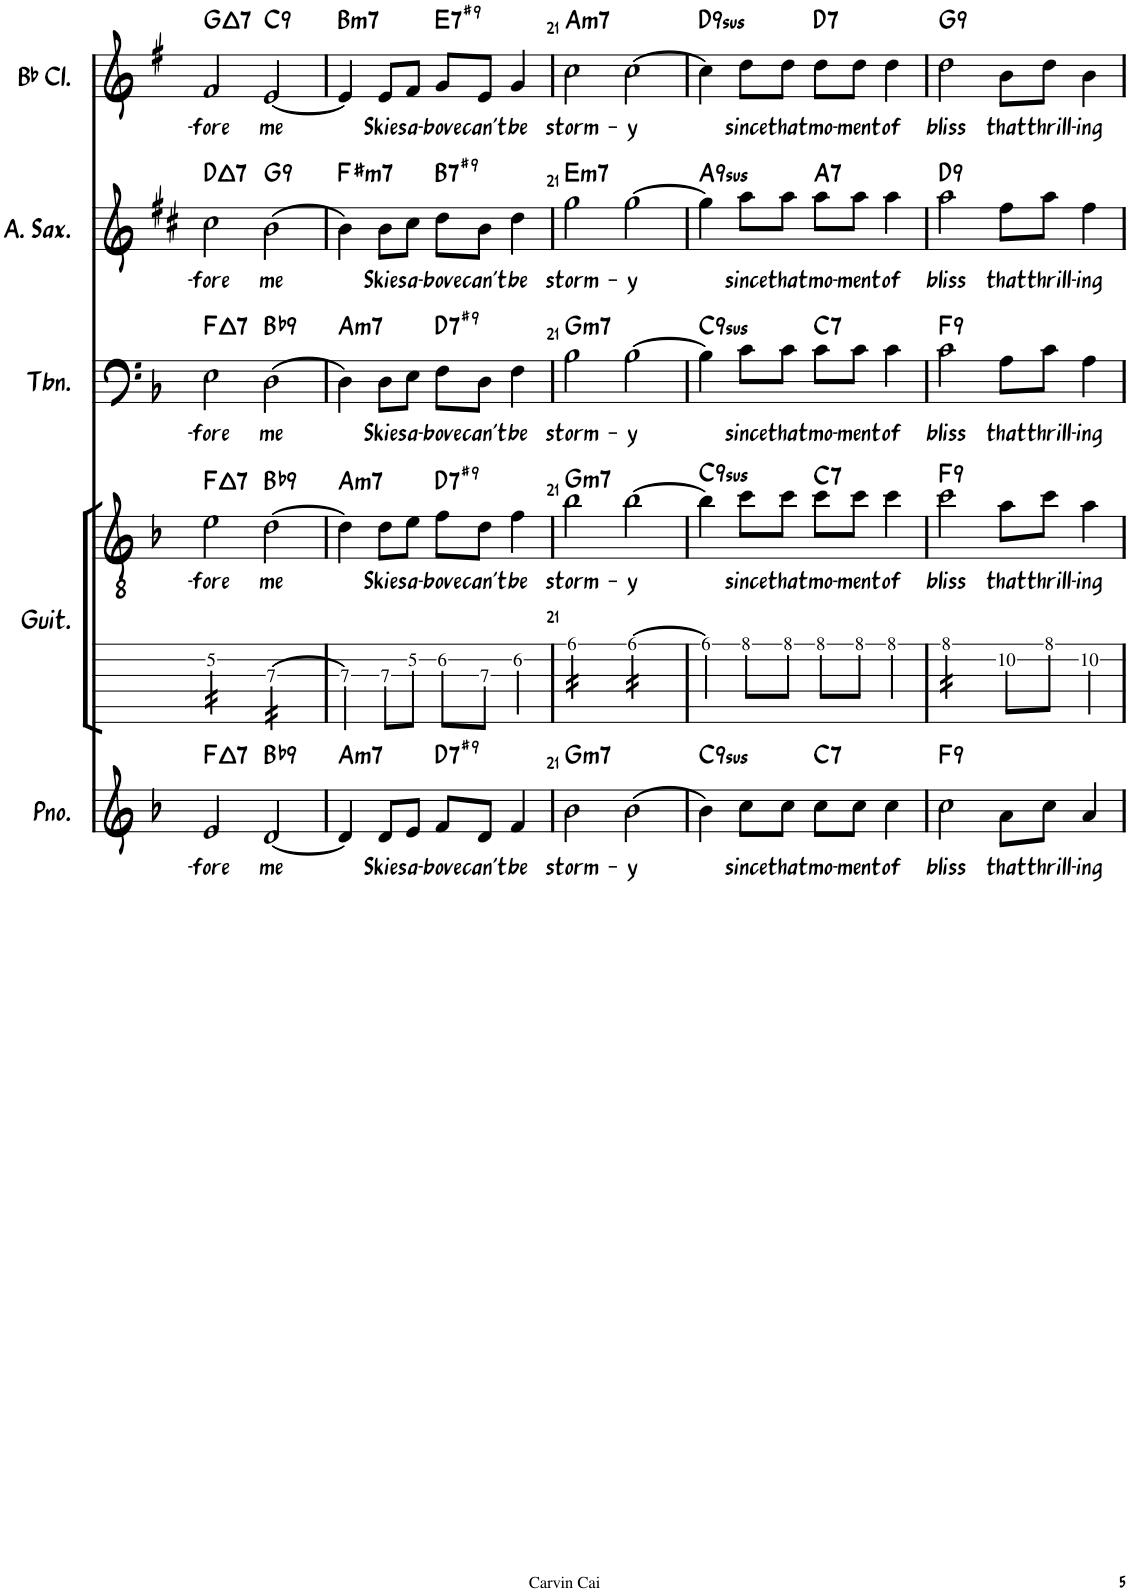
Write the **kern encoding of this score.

**kern	**text	**harte	**kern	**kern	**text	**harte	**kern	**text	**harte	**kern	**text	**harte	**kern	**text	**harte
*part5	*part5	*part5	*part4	*part4	*part4	*part4	*part3	*part3	*part3	*part2	*part2	*part2	*part1	*part1	*part1
*staff6	*staff6	*	*staff5	*staff4	*staff4	*	*staff3	*staff3	*	*staff2	*staff2	*	*staff1	*staff1	*
*I"钢琴	*	*	*I"原音吉他	*	*	*	*I"长号	*	*	*I"中音萨克斯	*	*	*I"降B调单簧管	*	*
!!LO:PB:g=z
*clefG2	*	*	*	*clefGv2	*	*	*clefF4	*	*	*clefG2	*	*	*clefG2	*	*
*	*	*	*	*	*	*	*	*	*	*Trd5c9	*	*	*Trd1c2	*	*
*k[b-]	*	*	*k[b-]	*k[b-]	*	*	*k[b-]	*	*	*k[f#c#]	*	*	*k[f#]	*	*
*M4/4	*	*	*M4/4	*M4/4	*	*	*M4/4	*	*	*M4/4	*	*	*M4/4	*	*
=19	=19	=19	=19	=19	=19	=19	=19	=19	=19	=19	=19	=19	=19	=19	=19
!	!LO:LY:b	!LO:H:kt=7	!	!	!LO:LY:b	!LO:H:kt=7	!	!LO:LY:b	!LO:H:kt=7	!	!LO:LY:b	!LO:H:kt=7	!	!LO:LY:b	!LO:H:kt=7
2e/	-fore	F:maj7	2e\	2e\	-fore	F:maj7	2E\	-fore	F:maj7	2cc#\	-fore	D:maj7	2f#/	-fore	G:maj7
!	!LO:LY:b	!LO:H:kt=9	!	!	!LO:LY:b	!LO:H:kt=9	!	!LO:LY:b	!LO:H:kt=9	!	!LO:LY:b	!LO:H:kt=9	!	!LO:LY:b	!LO:H:kt=9
[2d/	me	Bb:9	[2d\	[2d\	me	Bb:9	[2D\	me	Bb:9	[2b\	me	G:9	[2e/	me	C:9
=20	=20	=20	=20	=20	=20	=20	=20	=20	=20	=20	=20	=20	=20	=20	=20
!	!	!LO:H:kt=m7	!	!	!	!LO:H:kt=m7	!	!	!LO:H:kt=m7	!	!	!LO:H:kt=m7	!	!	!LO:H:kt=m7
4d/]	.	A:min7	4d\]	4d\]	.	A:min7	4D\]	.	A:min7	4b\]	.	F#:min7	4e/]	.	B:min7
!	!LO:LY:b	!	!	!	!LO:LY:b	!	!	!LO:LY:b	!	!	!LO:LY:b	!	!	!LO:LY:b	!
8d/L	Skies	.	8d\L	8d\L	Skies	.	8D\L	Skies	.	8b\L	Skies	.	8e/L	Skies	.
!	!LO:LY:b	!	!	!	!LO:LY:b	!	!	!LO:LY:b	!	!	!LO:LY:b	!	!	!LO:LY:b	!
8e/J	a-	.	8e\J	8e\J	a-	.	8E\J	a-	.	8cc#\J	a-	.	8f#/J	a-	.
!	!LO:LY:b	!LO:H:kt=7	!	!	!LO:LY:b	!LO:H:kt=7	!	!LO:LY:b	!LO:H:kt=7	!	!LO:LY:b	!LO:H:kt=7	!	!LO:LY:b	!LO:H:kt=7
8f/L	-bove	D:7(#9)	8f\L	8f\L	-bove	D:7(#9)	8F\L	-bove	D:7(#9)	8dd\L	-bove	B:7(#9)	8g/L	-bove	E:7(#9)
!	!LO:LY:b	!	!	!	!LO:LY:b	!	!	!LO:LY:b	!	!	!LO:LY:b	!	!	!LO:LY:b	!
8d/J	can't	.	8d\J	8d\J	can't	.	8D\J	can't	.	8b\J	can't	.	8e/J	can't	.
!	!LO:LY:b	!	!	!	!LO:LY:b	!	!	!LO:LY:b	!	!	!LO:LY:b	!	!	!LO:LY:b	!
4f/	be	.	4f\	4f\	be	.	4F\	be	.	4dd\	be	.	4g/	be	.
=21	=21	=21	=21	=21	=21	=21	=21	=21	=21	=21	=21	=21	=21	=21	=21
!	!LO:LY:b	!LO:H:kt=m7	!	!	!LO:LY:b	!LO:H:kt=m7	!	!LO:LY:b	!LO:H:kt=m7	!	!LO:LY:b	!LO:H:kt=m7	!	!LO:LY:b	!LO:H:kt=m7
2b-\	storm-	G:min7	2b-\	2b-\	storm-	G:min7	2B-\	storm-	G:min7	2gg\	storm-	E:min7	2cc\	storm-	A:min7
!	!LO:LY:b	!	!	!	!LO:LY:b	!	!	!LO:LY:b	!	!	!LO:LY:b	!	!	!LO:LY:b	!
[2b-\	-y	.	[2b-\	[2b-\	-y	.	[2B-\	-y	.	[2gg\	-y	.	[2cc\	-y	.
=22	=22	=22	=22	=22	=22	=22	=22	=22	=22	=22	=22	=22	=22	=22	=22
!	!	!LO:H:kt=9sus	!	!	!	!LO:H:kt=9sus	!	!	!LO:H:kt=9sus	!	!	!LO:H:kt=9sus	!	!	!LO:H:kt=9sus
4b-\]	.	C:sus4(7,9)	4b-\]	4b-\]	.	C:sus4(7,9)	4B-\]	.	C:sus4(7,9)	4gg\]	.	A:sus4(7,9)	4cc\]	.	D:sus4(7,9)
!	!LO:LY:b	!	!	!	!LO:LY:b	!	!	!LO:LY:b	!	!	!LO:LY:b	!	!	!LO:LY:b	!
8cc\L	since	.	8cc\L	8cc\L	since	.	8c\L	since	.	8aa\L	since	.	8dd\L	since	.
!	!LO:LY:b	!	!	!	!LO:LY:b	!	!	!LO:LY:b	!	!	!LO:LY:b	!	!	!LO:LY:b	!
8cc\J	that	.	8cc\J	8cc\J	that	.	8c\J	that	.	8aa\J	that	.	8dd\J	that	.
!	!LO:LY:b	!LO:H:kt=7	!	!	!LO:LY:b	!LO:H:kt=7	!	!LO:LY:b	!LO:H:kt=7	!	!LO:LY:b	!LO:H:kt=7	!	!LO:LY:b	!LO:H:kt=7
8cc\L	mo-	C:7	8cc\L	8cc\L	mo-	C:7	8c\L	mo-	C:7	8aa\L	mo-	A:7	8dd\L	mo-	D:7
!	!LO:LY:b	!	!	!	!LO:LY:b	!	!	!LO:LY:b	!	!	!LO:LY:b	!	!	!LO:LY:b	!
8cc\J	-ment	.	8cc\J	8cc\J	-ment	.	8c\J	-ment	.	8aa\J	-ment	.	8dd\J	-ment	.
!	!LO:LY:b	!	!	!	!LO:LY:b	!	!	!LO:LY:b	!	!	!LO:LY:b	!	!	!LO:LY:b	!
4cc\	of	.	4cc\	4cc\	of	.	4c\	of	.	4aa\	of	.	4dd\	of	.
=23	=23	=23	=23	=23	=23	=23	=23	=23	=23	=23	=23	=23	=23	=23	=23
!	!LO:LY:b	!LO:H:kt=9	!	!	!LO:LY:b	!LO:H:kt=9	!	!LO:LY:b	!LO:H:kt=9	!	!LO:LY:b	!LO:H:kt=9	!	!LO:LY:b	!LO:H:kt=9
2cc\	bliss	F:9	2cc\	2cc\	bliss	F:9	2c\	bliss	F:9	2aa\	bliss	D:9	2dd\	bliss	G:9
!	!LO:LY:b	!	!	!	!LO:LY:b	!	!	!LO:LY:b	!	!	!LO:LY:b	!	!	!LO:LY:b	!
8a\L	that	.	8a\L	8a\L	that	.	8A\L	that	.	8ff#\L	that	.	8b\L	that	.
!	!LO:LY:b	!	!	!	!LO:LY:b	!	!	!LO:LY:b	!	!	!LO:LY:b	!	!	!LO:LY:b	!
8cc\J	thrill-	.	8cc\J	8cc\J	thrill-	.	8c\J	thrill-	.	8aa\J	thrill-	.	8dd\J	thrill-	.
!	!LO:LY:b	!	!	!	!LO:LY:b	!	!	!LO:LY:b	!	!	!LO:LY:b	!	!	!LO:LY:b	!
4a/	-ing	.	4a\	4a\	-ing	.	4A\	-ing	.	4ff#\	-ing	.	4b\	-ing	.
=	=	=	=	=	=	=	=	=	=	=	=	=	=	=	=
*-	*-	*-	*-	*-	*-	*-	*-	*-	*-	*-	*-	*-	*-	*-	*-
